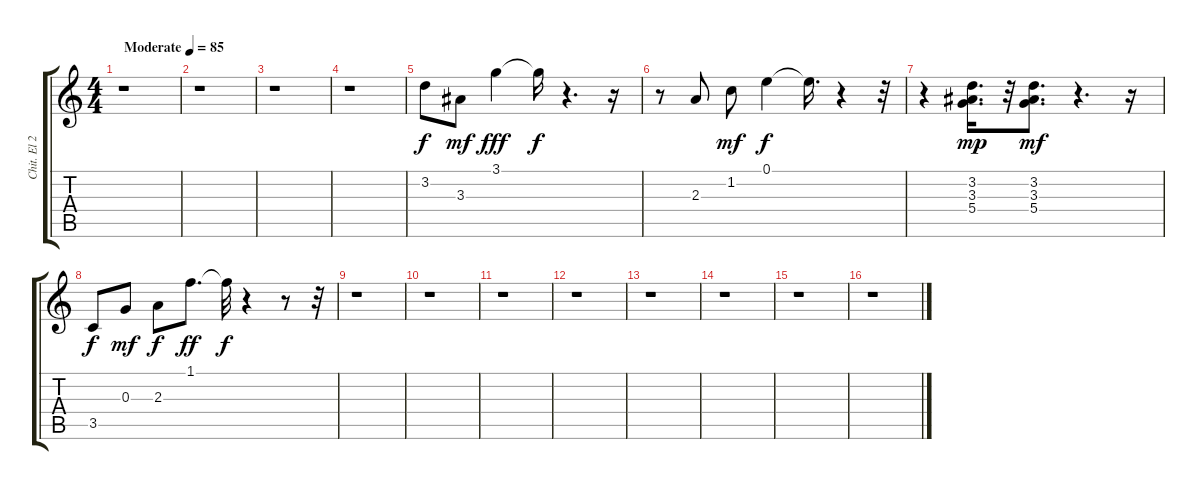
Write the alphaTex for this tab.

\track ("Chit. El 2" "Chit. El 2") {instrument acousticguitarnylon}
\staff {score tabs}
\tuning (E4 B3 G3 D3 A2 E2) {hide}
\ts (4 4)
\tempo (85 "Moderate")
\clef g2
\ks c
r.1{dy f instrument acousticguitarnylon} |
r.1 |
r.1 |
r.1 |
3.2.8 3.3.8{dy mf} 3.1.4{dy fff} 3.1{t}.16{dy f} r.4{d} r.16 |
r.8 2.3.8 1.2.8{dy mf} 0.1.4{dy f} 0.1{t}.16{d} r.4 r.32 |
r.4 (3.2 3.3 5.4).16{d dy mp} r.32 (3.2 3.3 5.4).8{d dy mf} r.4{d} r.16 |
3.5.8{dy f} 0.3.8{dy mf} 2.3.8{dy f} 1.1.8{d dy ff} 1.1{t}.32{dy f} r.4 r.8 r.32 |
r.1 |
r.1 |
r.1 |
r.1 |
r.1 |
r.1 |
r.1 |
r.1
